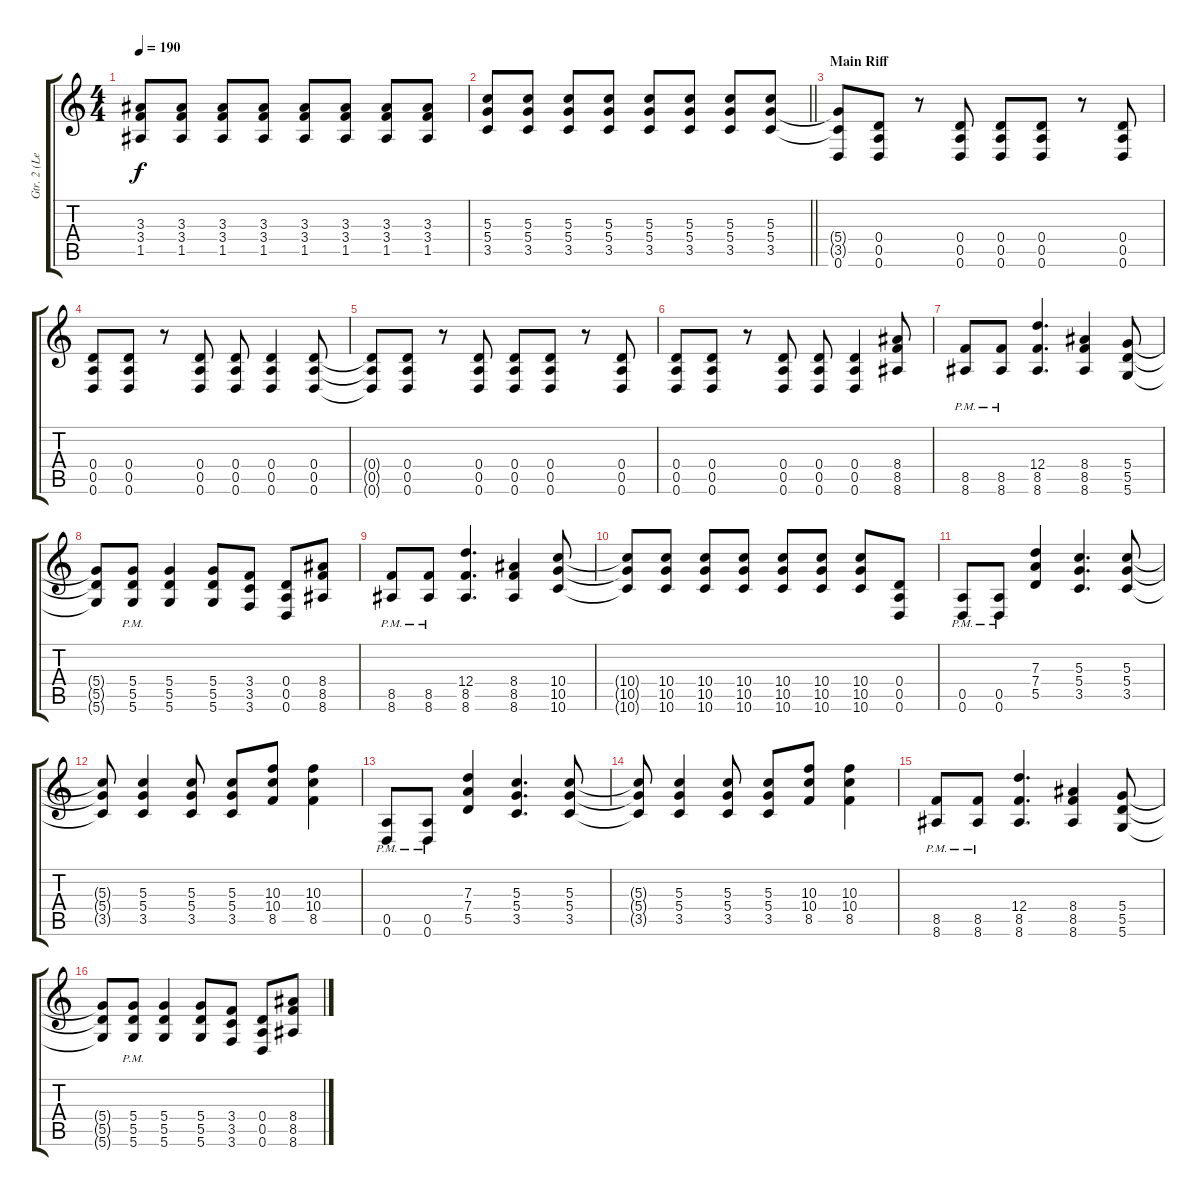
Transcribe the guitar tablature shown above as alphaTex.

\track ("Gtr. 2 (Lead)" "Gtr. 2 (Le") {instrument distortionguitar}
\staff {score tabs}
\tuning (E4 B3 G3 D3 A2 D2) {hide}
\ts (4 4)
\tempo 190
\clef g2
\ks c
(3.3 3.4 1.5).8{dy f} (3.3 3.4 1.5).8 (3.3 3.4 1.5).8 (3.3 3.4 1.5).8 (3.3 3.4 1.5).8 (3.3 3.4 1.5).8 (3.3 3.4 1.5).8 (3.3 3.4 1.5).8 |
\barLineRight lightlight
(5.3 5.4 3.5).8 (5.3 5.4 3.5).8 (5.3 5.4 3.5).8 (5.3 5.4 3.5).8 (5.3 5.4 3.5).8 (5.3 5.4 3.5).8 (5.3 5.4 3.5).8 (5.3 5.4 3.5).8 |
\section ("" "Main Riff")
(5.4{t} 3.5{t} 0.6).8 (0.4 0.5 0.6).8 r.8 (0.4 0.5 0.6).8 (0.4 0.5 0.6).8 (0.4 0.5 0.6).8 r.8 (0.4 0.5 0.6).8 |
(0.4 0.5 0.6).8 (0.4 0.5 0.6).8 r.8 (0.4 0.5 0.6).8 (0.4 0.5 0.6).8 (0.4 0.5 0.6).4 (0.4 0.5 0.6).8 |
(0.4{t} 0.5{t} 0.6{t}).8 (0.4 0.5 0.6).8 r.8 (0.4 0.5 0.6).8 (0.4 0.5 0.6).8 (0.4 0.5 0.6).8 r.8 (0.4 0.5 0.6).8 |
(0.4 0.5 0.6).8 (0.4 0.5 0.6).8 r.8 (0.4 0.5 0.6).8 (0.4 0.5 0.6).8 (0.4 0.5 0.6).4 (8.4 8.5 8.6).8 |
(8.5{pm} 8.6{pm}).8 (8.5{pm} 8.6{pm}).8 (12.4 8.5 8.6).4{d} (8.4 8.5 8.6).4 (5.4 5.5 5.6).8 |
(5.4{t} 5.5{t} 5.6{t}).8 (5.4{pm} 5.5{pm} 5.6{pm}).8 (5.4 5.5 5.6).4 (5.4 5.5 5.6).8 (3.4 3.5 3.6).8 (0.4 0.5 0.6).8 (8.4 8.5 8.6).8 |
(8.5{pm} 8.6{pm}).8 (8.5{pm} 8.6{pm}).8 (12.4 8.5 8.6).4{d} (8.4 8.5 8.6).4 (10.4 10.5 10.6).8 |
(10.4{t} 10.5{t} 10.6{t}).8 (10.4 10.5 10.6).8 (10.4 10.5 10.6).8 (10.4 10.5 10.6).8 (10.4 10.5 10.6).8 (10.4 10.5 10.6).8 (10.4 10.5 10.6).8 (0.4 0.5 0.6).8 |
(0.5{pm} 0.6{pm}).8 (0.5{pm} 0.6{pm}).8 (7.3 7.4 5.5).4 (5.3 5.4 3.5).4{d} (5.3 5.4 3.5).8 |
(5.3{t} 5.4{t} 3.5{t}).8 (5.3 5.4 3.5).4 (5.3 5.4 3.5).8 (5.3 5.4 3.5).8 (10.3 10.4 8.5).8 (10.3 10.4 8.5).4 |
(0.5{pm} 0.6{pm}).8 (0.5{pm} 0.6{pm}).8 (7.3 7.4 5.5).4 (5.3 5.4 3.5).4{d} (5.3 5.4 3.5).8 |
(5.3{t} 5.4{t} 3.5{t}).8 (5.3 5.4 3.5).4 (5.3 5.4 3.5).8 (5.3 5.4 3.5).8 (10.3 10.4 8.5).8 (10.3 10.4 8.5).4 |
(8.5{pm} 8.6{pm}).8 (8.5{pm} 8.6{pm}).8 (12.4 8.5 8.6).4{d} (8.4 8.5 8.6).4 (5.4 5.5 5.6).8 |
(5.4{t} 5.5{t} 5.6{t}).8 (5.4{pm} 5.5{pm} 5.6{pm}).8 (5.4 5.5 5.6).4 (5.4 5.5 5.6).8 (3.4 3.5 3.6).8 (0.4 0.5 0.6).8 (8.4 8.5 8.6).8
